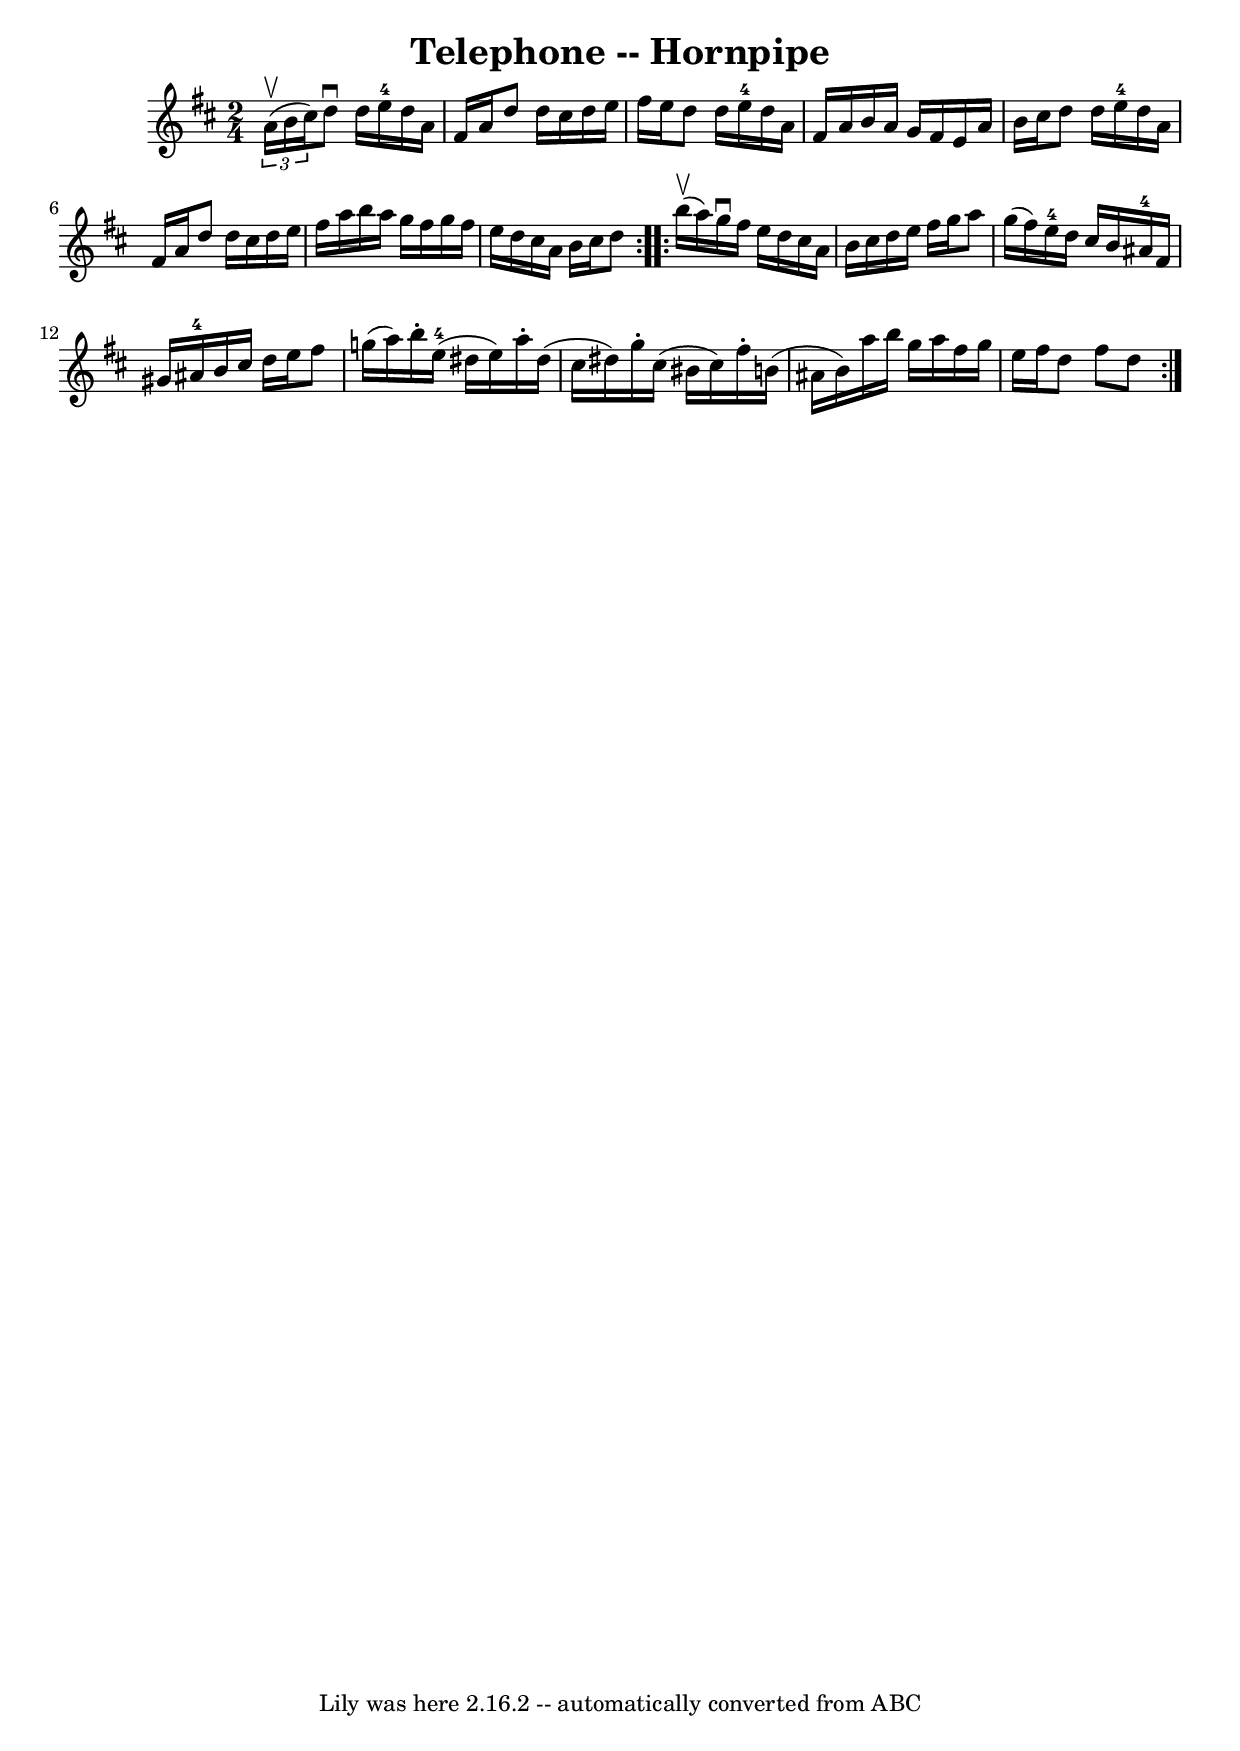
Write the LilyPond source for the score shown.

\version "2.16.2"
\include "Mammoth.ily"
\header {
  %% book = "Cole's 1000 Fiddle Tunes"
 crossRefNumber = "1"
 footnotes = ""
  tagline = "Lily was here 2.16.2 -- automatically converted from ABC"
  title = "Telephone -- Hornpipe"

}
voicedefault =  {



  \repeat volta 2 {

    \time 2/4 
    \key d \major
    \times 2/3 { a'16 (^\upbow b'16 cis''16)  	       }   |
 d''8^\downbow d''16 e''16-4 d''16 a'16 fis'16 a'16   |
 d''8 d''16 cis''16 d''16 e''16 fis''16 e''16  |
 d''8 d''16 e''16-4 d''16 a'16 fis'16 a'16   |
 b'16 a'16 g'16 fis'16 e'16 a'16 b'16 cis''16   |
 d''8 d''16 e''16-4 d''16 a'16 fis'16 a'16   |
 d''8 d''16 cis''16 d''16 e''16 fis''16 a''16   |
 b''16 a''16 g''16 fis''16 g''16 fis''16 e''16 d''16   |
 cis''16 a'16 b'16 cis''16 d''8  
  }     

  \repeat volta 2 { b''16 (^\upbow a''16)  |
 g''16^\downbow fis''16 e''16 d''16 cis''16 a'16 b'16 cis''16   |
 d''16 e''16 fis''16 g''16 a''8 g''16 (fis''16)  |
    
 e''16-4 d''16 cis''16 b'16 ais'16-4 fis'16 gis'16 ais'16-4  |
 b'16 cis''16 d''16 e''16 fis''8 g''!16 ( a''16)  |
 b''16-. e''16-4(dis''16 e''16) a''16-. dis''16 (cis''16 dis''16) |
 g''16-. cis''16 ( bis'16 cis''16) fis''16-. b'!16 (ais'16 b'16)  |
 a''16 b''16 g''16 a''16 fis''16 g''16 e''16 fis''16    |
 d''8 fis''8 d''8  
  }   

}

\score{
  <<

    \context Staff="default"
    {
      \voicedefault 
      
    }

  >>
  \layout {
    
  }
  \midi {
  }

}
